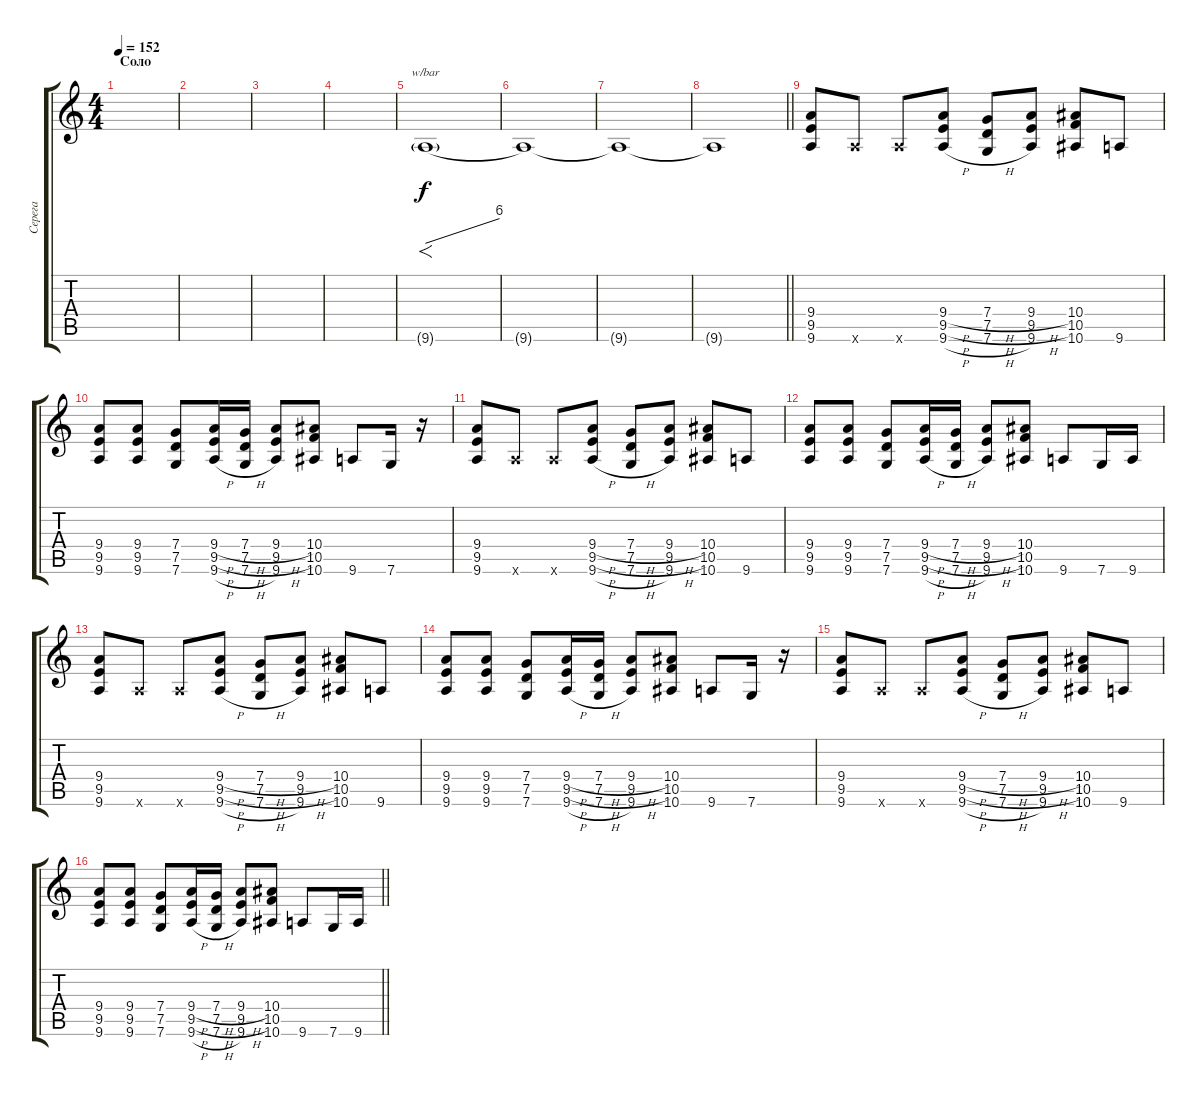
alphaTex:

\track ("Серега" "Серега") {instrument distortionguitar}
\staff {score tabs}
\tuning (D4 A3 F3 C3 G2 C2) {hide}
\ts (4 4)
\section ("" "Соло")
\tempo 152
\clef g2
\ks c
|
|
|
|
9.6{g}.1{f tbe (dive default 0 0 60 24) volume 16 instrument pad7halo} |
9.6{t}.1 |
9.6{t}.1 |
\barLineRight lightlight
9.6{t}.1 |
(9.4 9.5 9.6).8{instrument distortionguitar} 9.6{x}.8 9.6{x}.8 (9.4{h} 9.5{h} 9.6{h}).8 (7.4{h} 7.5{h} 7.6{h}).8 (9.4{h} 9.5{h} 9.6).8 (10.4 10.5 10.6).8 9.6.8 |
(9.4 9.5 9.6).8 (9.4 9.5 9.6).8 (7.4 7.5 7.6).8 (9.4{h} 9.5{h} 9.6{h}).16 (7.4{h} 7.5{h} 7.6{h}).16 (9.4{h} 9.5{h} 9.6).8 (10.4 10.5 10.6).8 9.6.8 7.6.16 r.16 |
(9.4 9.5 9.6).8 9.6{x}.8 9.6{x}.8 (9.4{h} 9.5{h} 9.6{h}).8 (7.4{h} 7.5{h} 7.6{h}).8 (9.4{h} 9.5{h} 9.6).8 (10.4 10.5 10.6).8 9.6.8 |
(9.4 9.5 9.6).8 (9.4 9.5 9.6).8 (7.4 7.5 7.6).8 (9.4{h} 9.5{h} 9.6{h}).16 (7.4{h} 7.5{h} 7.6{h}).16 (9.4{h} 9.5{h} 9.6).8 (10.4 10.5 10.6).8 9.6.8 7.6.16 9.6.16 |
(9.4 9.5 9.6).8{instrument distortionguitar} 9.6{x}.8 9.6{x}.8 (9.4{h} 9.5{h} 9.6{h}).8 (7.4{h} 7.5{h} 7.6{h}).8 (9.4{h} 9.5{h} 9.6).8 (10.4 10.5 10.6).8 9.6.8 |
(9.4 9.5 9.6).8 (9.4 9.5 9.6).8 (7.4 7.5 7.6).8 (9.4{h} 9.5{h} 9.6{h}).16 (7.4{h} 7.5{h} 7.6{h}).16 (9.4{h} 9.5{h} 9.6).8 (10.4 10.5 10.6).8 9.6.8 7.6.16 r.16 |
(9.4 9.5 9.6).8 9.6{x}.8 9.6{x}.8 (9.4{h} 9.5{h} 9.6{h}).8 (7.4{h} 7.5{h} 7.6{h}).8 (9.4{h} 9.5{h} 9.6).8 (10.4 10.5 10.6).8 9.6.8 |
\barLineRight lightlight
(9.4 9.5 9.6).8 (9.4 9.5 9.6).8 (7.4 7.5 7.6).8 (9.4{h} 9.5{h} 9.6{h}).16 (7.4{h} 7.5{h} 7.6{h}).16 (9.4{h} 9.5{h} 9.6).8 (10.4 10.5 10.6).8 9.6.8 7.6.16 9.6.16
